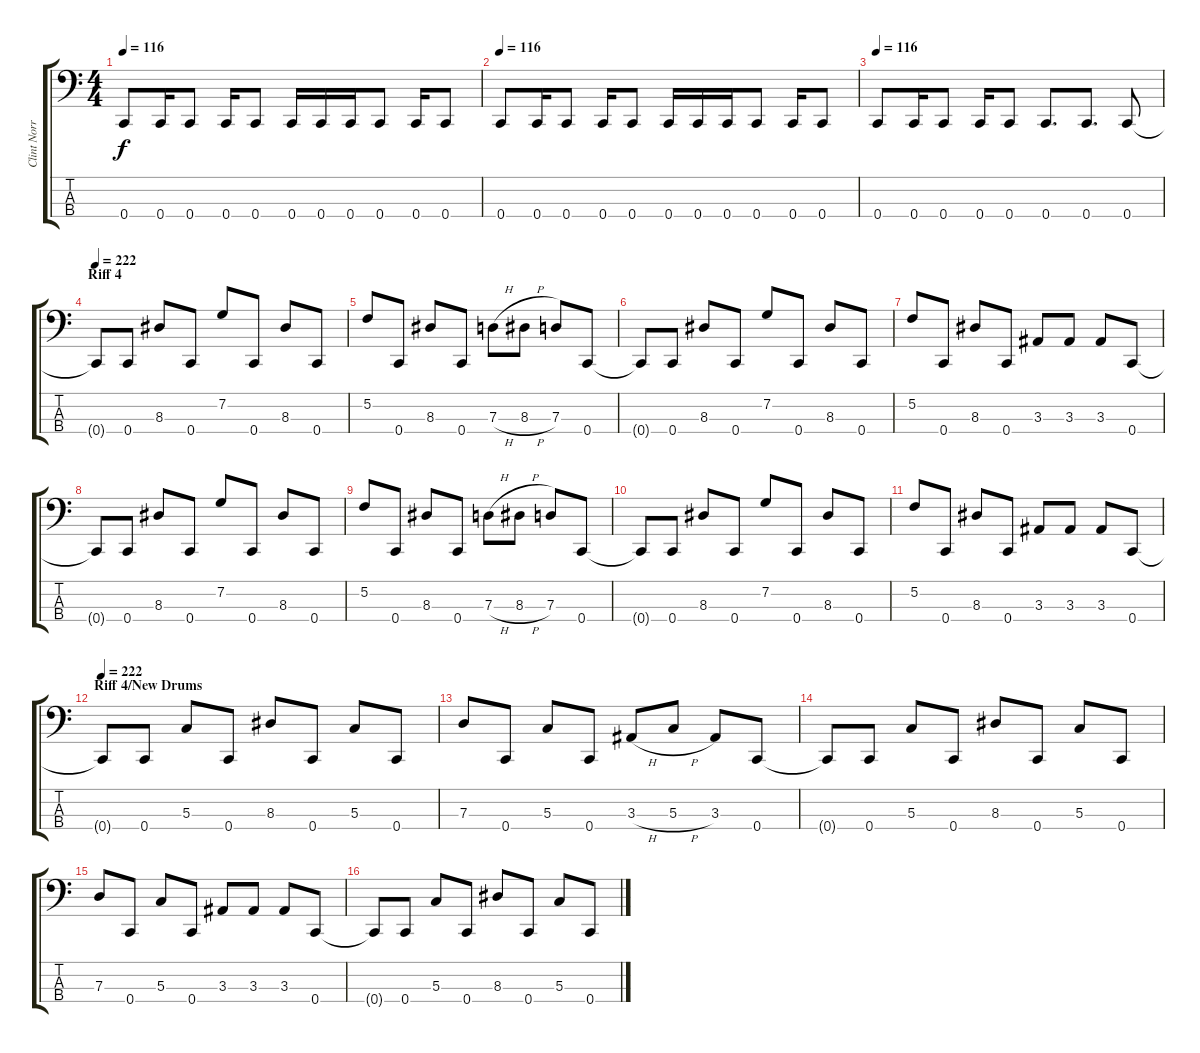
\track ("Clint Norris (Bass)" "Clint Norr") {instrument electricbasspick}
\staff {score tabs}
\tuning (F2 C2 G1 C1) {hide}
\ts (4 4)
\tempo 116
\clef f4
\ks c
0.4.8{dy f} 0.4.16 0.4.8 0.4.16 0.4.8 0.4.16 0.4.16 0.4.16 0.4.8 0.4.16 0.4.8 |
\tempo 116
0.4.8 0.4.16 0.4.8 0.4.16 0.4.8 0.4.16 0.4.16 0.4.16 0.4.8 0.4.16 0.4.8 |
\tempo 116
0.4.8 0.4.16 0.4.8 0.4.16 0.4.8 0.4.8{d} 0.4.8{d} 0.4.8 |
\section ("" "Riff 4")
\tempo 222
0.4{t}.8 0.4.8 8.3.8 0.4.8 7.2.8 0.4.8 8.3.8 0.4.8 |
5.2.8 0.4.8 8.3.8 0.4.8 7.3{h}.8 8.3{h}.8 7.3.8 0.4.8 |
0.4{t}.8 0.4.8 8.3.8 0.4.8 7.2.8 0.4.8 8.3.8 0.4.8 |
5.2.8 0.4.8 8.3.8 0.4.8 3.3.8 3.3.8 3.3.8 0.4.8 |
0.4{t}.8 0.4.8 8.3.8 0.4.8 7.2.8 0.4.8 8.3.8 0.4.8 |
5.2.8 0.4.8 8.3.8 0.4.8 7.3{h}.8 8.3{h}.8 7.3.8 0.4.8 |
0.4{t}.8 0.4.8 8.3.8 0.4.8 7.2.8 0.4.8 8.3.8 0.4.8 |
5.2.8 0.4.8 8.3.8 0.4.8 3.3.8 3.3.8 3.3.8 0.4.8 |
\section ("" "Riff 4/New Drums")
\tempo 222
0.4{t}.8 0.4.8 5.3.8 0.4.8 8.3.8 0.4.8 5.3.8 0.4.8 |
7.3.8 0.4.8 5.3.8 0.4.8 3.3{h}.8 5.3{h}.8 3.3.8 0.4.8 |
0.4{t}.8 0.4.8 5.3.8 0.4.8 8.3.8 0.4.8 5.3.8 0.4.8 |
7.3.8 0.4.8 5.3.8 0.4.8 3.3.8 3.3.8 3.3.8 0.4.8 |
0.4{t}.8 0.4.8 5.3.8 0.4.8 8.3.8 0.4.8 5.3.8 0.4.8
